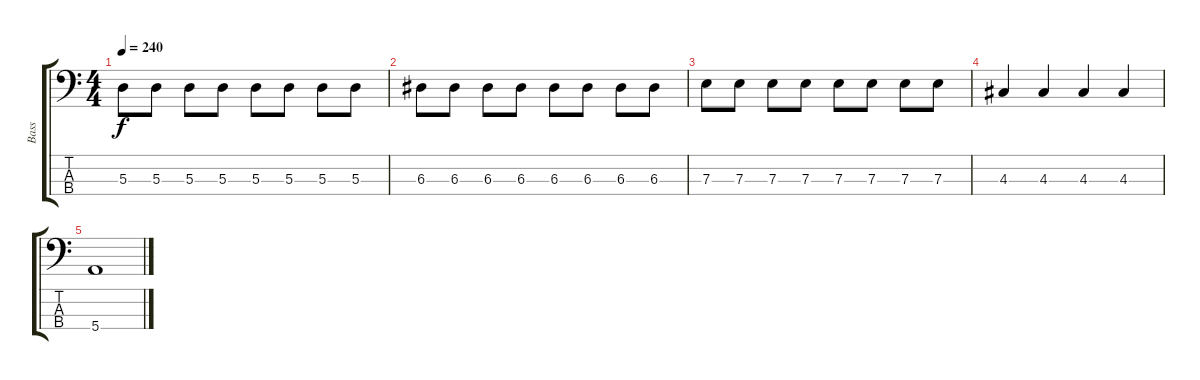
\track ("Bass" "Bass") {instrument electricbassfinger}
\staff {score tabs}
\tuning (G2 D2 A1 E1) {hide}
\ts (4 4)
\tempo 240
\clef f4
\ks c
5.3.8{dy f} 5.3.8 5.3.8 5.3.8 5.3.8 5.3.8 5.3.8 5.3.8 |
6.3.8 6.3.8 6.3.8 6.3.8 6.3.8 6.3.8 6.3.8 6.3.8 |
7.3.8 7.3.8 7.3.8 7.3.8 7.3.8 7.3.8 7.3.8 7.3.8 |
4.3.4 4.3.4 4.3.4 4.3.4 |
5.4.1
